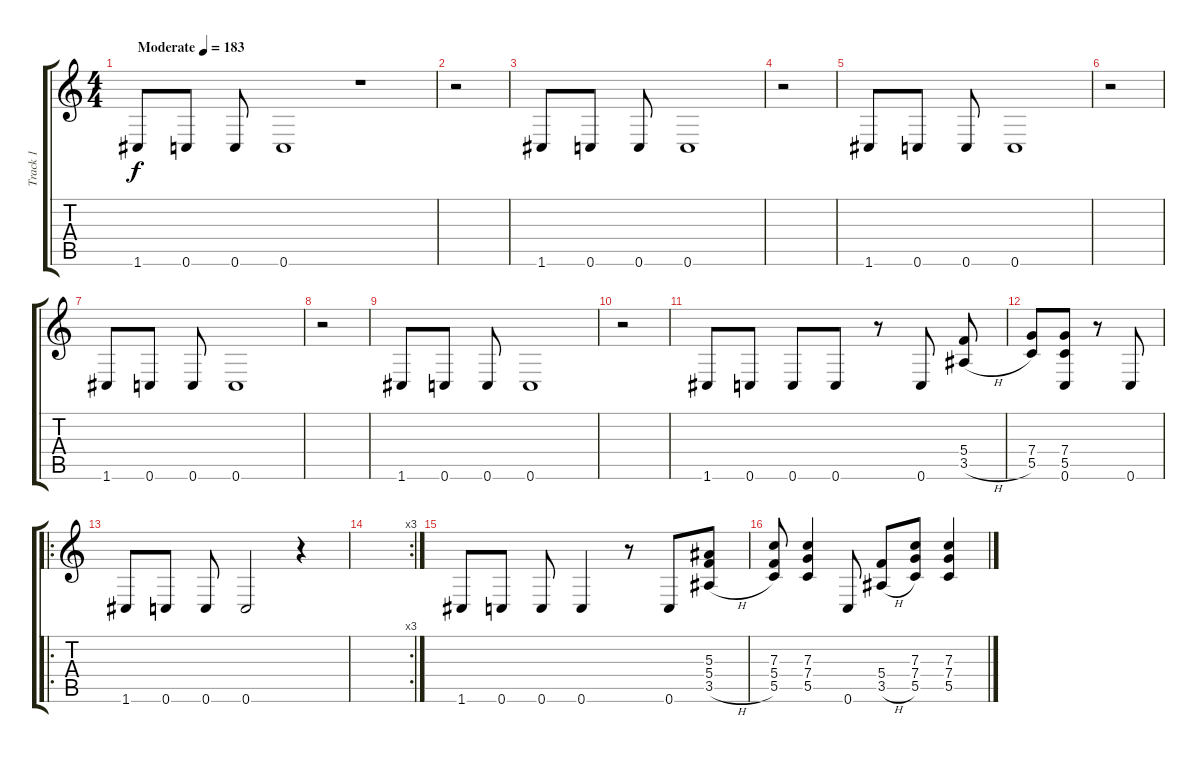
\track ("Track 1" "Track 1") {instrument distortionguitar}
\staff {score tabs}
\tuning (D4 A3 F3 C3 G2 C2) {hide}
\ts (4 4)
\tempo (183 "Moderate")
\clef g2
\ks c
1.6.8{dy f instrument distortionguitar} 0.6.8 0.6.8 0.6.1 r.1 |
r.2 |
1.6.8 0.6.8 0.6.8 0.6.1 |
r.2 |
1.6.8 0.6.8 0.6.8 0.6.1 |
r.2 |
1.6.8 0.6.8 0.6.8 0.6.1 |
r.2 |
1.6.8 0.6.8 0.6.8 0.6.1 |
r.2 |
1.6.8 0.6.8 0.6.8 0.6.8 r.8 0.6.8 (5.4 3.5{h}).8 |
(7.4 5.5).8{beam Up} (7.4 5.5 0.6).8{beam Up} r.8 0.6.8 |
\ro
1.6.8 0.6.8 0.6.8 0.6.2 r.4 |
\rc 3
|
1.6.8 0.6.8 0.6.8 0.6.4 r.8 0.6.8 (5.3 5.4 3.5{h}).8 |
(7.3 5.4 5.5).8 (7.3 7.4 5.5).4 0.6.8 (5.4 3.5{h}).8 (7.3 7.4 5.5).8 (7.3 7.4 5.5).4
